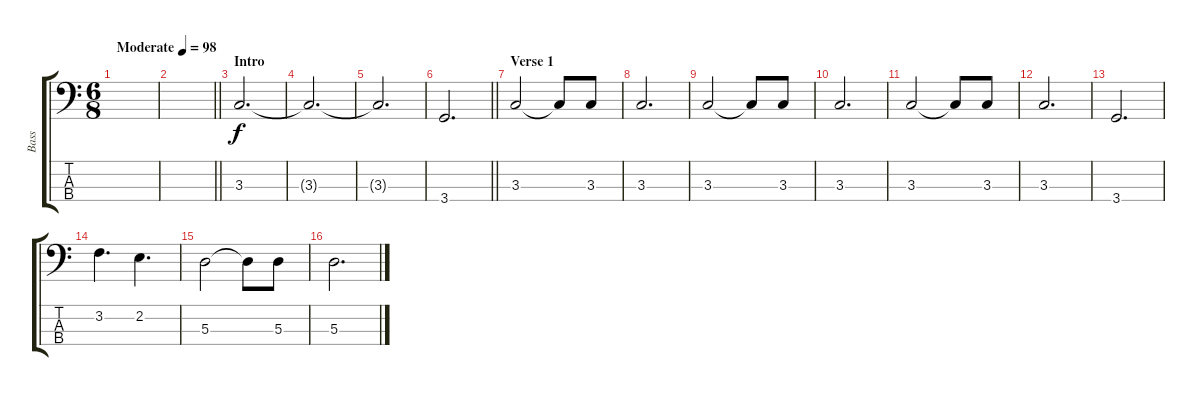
\track ("Bass" "Bass") {instrument electricbassfinger}
\staff {score tabs}
\tuning (G2 D2 A1 E1) {hide}
\ts (6 8)
\tempo (98 "Moderate")
\clef f4
\ks c
|
\barLineRight lightlight
|
\section ("" "Intro")
3.3.2{d} |
3.3{t}.2{d} |
3.3{t}.2{d} |
\barLineRight lightlight
3.4.2{d} |
\section ("" "Verse 1")
3.3.2 3.3{t}.8 3.3.8 |
3.3.2{d} |
3.3.2 3.3{t}.8 3.3.8 |
3.3.2{d} |
3.3.2 3.3{t}.8 3.3.8 |
3.3.2{d} |
3.4.2{d} |
3.2.4{d} 2.2.4{d} |
5.3.2 5.3{t}.8 5.3.8 |
5.3.2{d}
